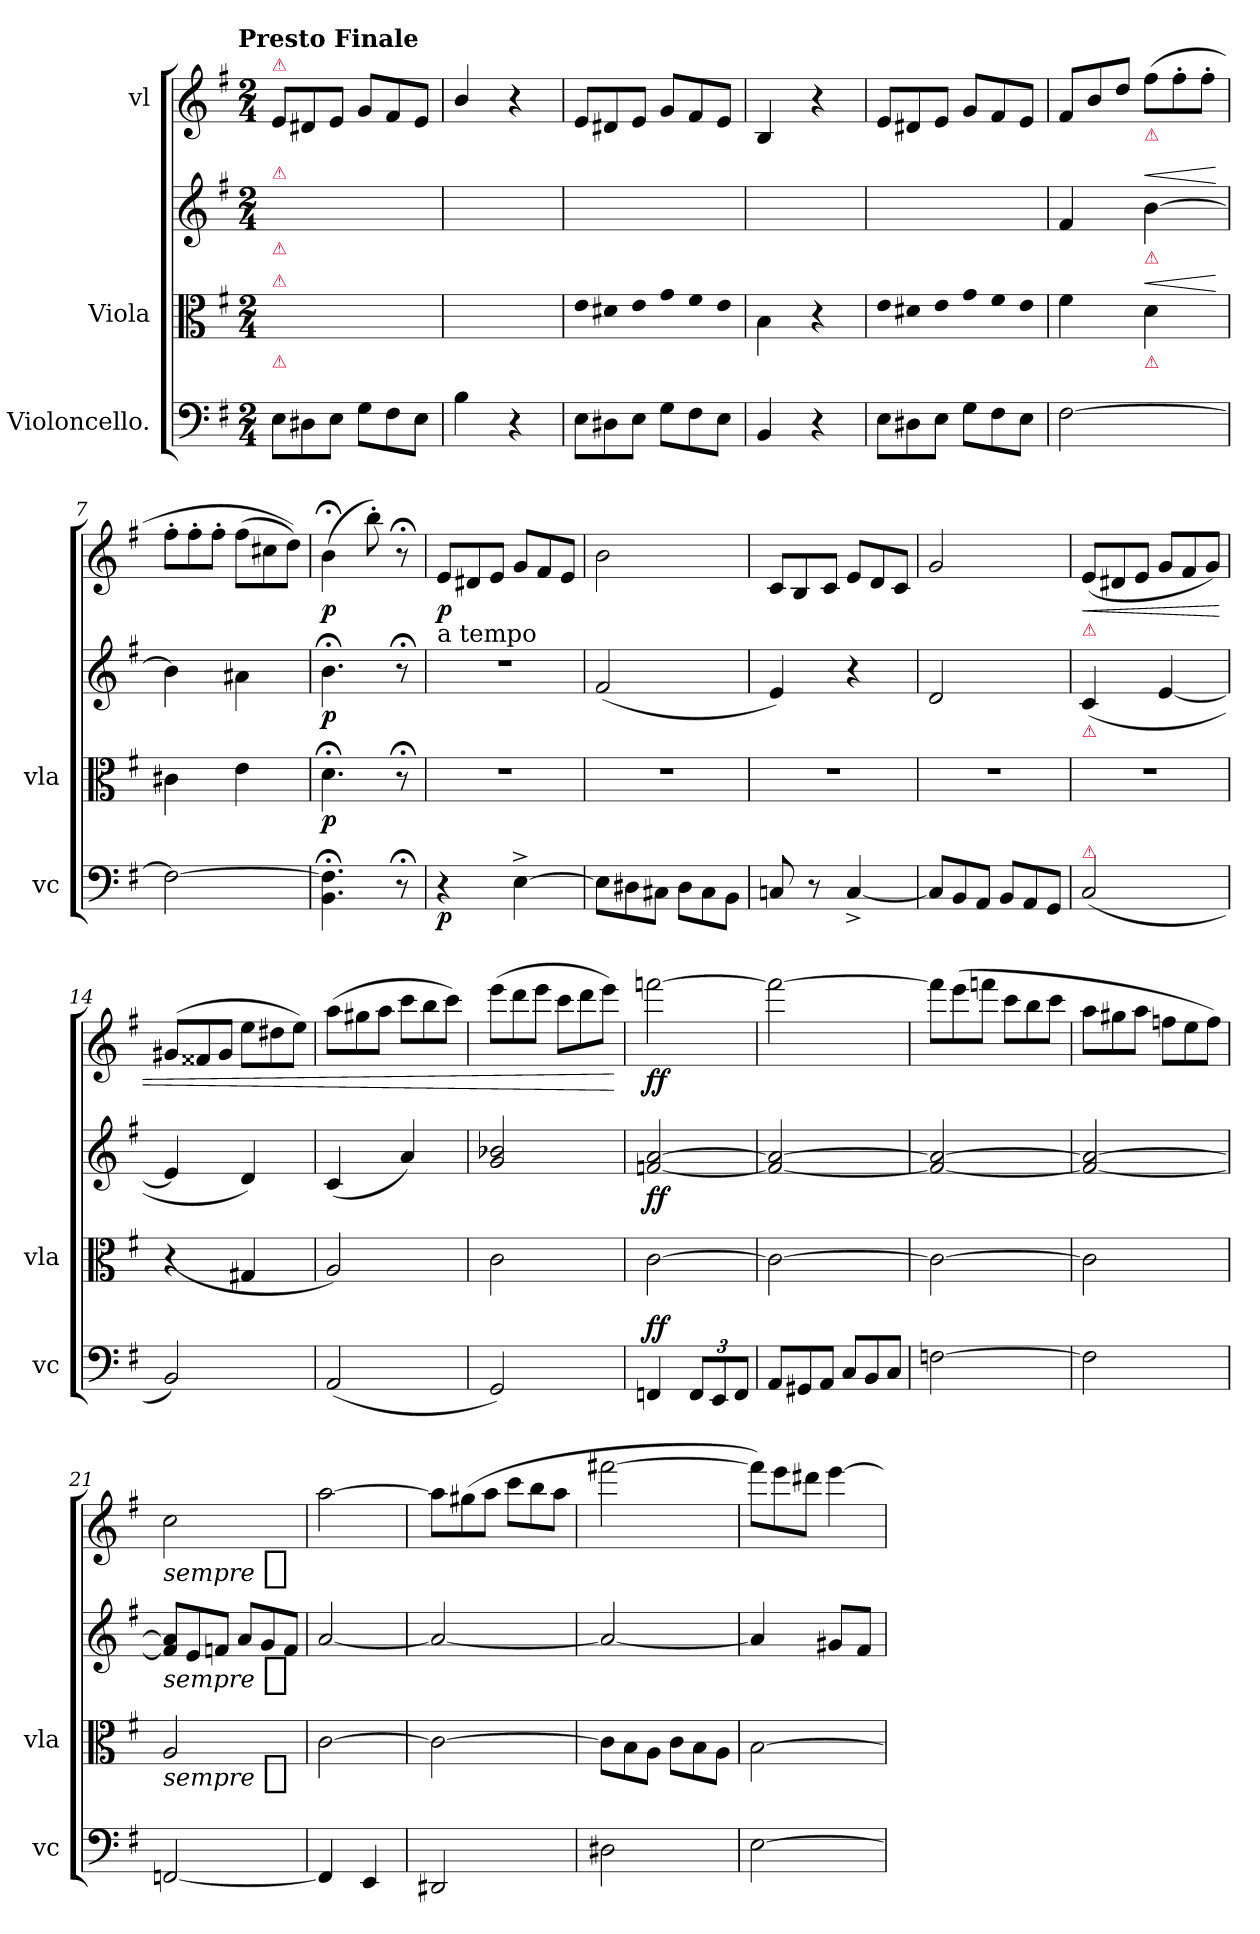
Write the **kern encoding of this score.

**kern	**dynam	**kern	**dynam	**kern	**dynam	**kern	**dynam
*part4	*part4	*part3	*part3	*part2	*part2	*part1	*part1
*staff4	*staff4	*staff3	*staff3	*staff2	*staff2	*staff1	*staff1
*I"Violoncello.	*	*I"Viola	*	*	*	*I"vl	*
*I'vc	*	*I'vla	*	*	*	*	*
*clefF4	*	*clefC3	*	*clefG2	*	*clefG2	*
*k[f#]	*	*k[f#]	*	*k[f#]	*	*k[f#]	*
!!LO:TX:omd:t=Presto Finale
*M2/4	*	*M2/4	*	*M2/4	*	*M2/4	*
*MM184	*	*MM184	*	*MM184	*	*MM184	*
*Xtuplet	*	*Xtuplet	*	*Xtuplet	*	*Xtuplet	*
=1	=1	=1	=1	=1	=1	=1	=1
!	!	!	!	!	!	!LO:TX:a:color=crimson:t=⚠	!
!	!	!	!	!LO:TX:a:color=crimson:t=⚠	!	!	!
!	!	!	!	!LO:TX:b:color=crimson:t=⚠	!	!	!
!	!	!LO:TX:a:color=crimson:t=⚠	!	!	!	!	!
!	!	!LO:TX:b:color=crimson:t=⚠	!	!	!	!	!
12E\L	.	12e\Lyy	.	12e/Lyy	.	12e/L	.
12D#X\	.	12d#X\yy	.	12d#X/yy	.	12d#X/	.
12E\J	.	12e\Jyy	.	12e/Jyy	.	12e/J	.
12G\L	.	12g\Lyy	.	12g/Lyy	.	12g/L	.
12F#\	.	12f#\yy	.	12f#/yy	.	12f#/	.
12E\J	.	12e\Jyy	.	12e/Jyy	.	12e/J	.
=2	=2	=2	=2	=2	=2	=2	=2
4B\	.	4b\yy	.	4b/yy	.	4b/	.
4r	.	4ryy	.	4ryy	.	4r	.
=3	=3	=3	=3	=3	=3	=3	=3
!	!	!LO:N:vis=4	!	!	!	!	!
12E\L	.	12e\	.	12e/Lyy	.	12e/L	.
!	!	!LO:N:vis=4	!	!	!	!	!
12D#X\	.	12d#X\	.	12d#X/yy	.	12d#X/	.
!	!	!LO:N:vis=4	!	!	!	!	!
12E\J	.	12e\	.	12e/Jyy	.	12e/J	.
!	!	!LO:N:vis=4	!	!	!	!	!
12G\L	.	12g\	.	12g/Lyy	.	12g/L	.
!	!	!LO:N:vis=4	!	!	!	!	!
12F#\	.	12f#\	.	12f#/yy	.	12f#/	.
!	!	!LO:N:vis=4	!	!	!	!	!
12E\J	.	12e\	.	12e/Jyy	.	12e/J	.
=4	=4	=4	=4	=4	=4	=4	=4
4BB/	.	4B\	.	4B/yy	.	4B/	.
4r	.	4r	.	4ryy	.	4r	.
=5	=5	=5	=5	=5	=5	=5	=5
!	!	!LO:N:vis=4	!	!	!	!	!
12E\L	.	12e\	.	12e/Lyy	.	12e/L	.
!	!	!LO:N:vis=4	!	!	!	!	!
12D#X\	.	12d#X\	.	12d#X/yy	.	12d#X/	.
!	!	!LO:N:vis=4	!	!	!	!	!
12E\J	.	12e\	.	12e/Jyy	.	12e/J	.
!	!	!LO:N:vis=4	!	!	!	!	!
12G\L	.	12g\	.	12g/Lyy	.	12g/L	.
!	!	!LO:N:vis=4	!	!	!	!	!
12F#\	.	12f#\	.	12f#/yy	.	12f#/	.
!	!	!LO:N:vis=4	!	!	!	!	!
12E\J	.	12e\	.	12e/Jyy	.	12e/J	.
=6	=6	=6	=6	=6	=6	=6	=6
[2F#\	.	4f#\	.	4f#/	.	12f#/L	.
.	.	.	.	.	.	12b/	.
.	.	.	.	.	.	12dd/J	.
!	!	!	!	!	!	!LO:TX:b:color=crimson:t=⚠	!
!	!	!	!	!LO:TX:b:color=crimson:t=⚠	!	!	!
!	!	!LO:TX:b:color=crimson:t=⚠	!	!	!	!	!
!	!	!	!LO:HP:a	!	!LO:HP:a	!	!
.	.	4d\	<	[4b\	<	(12ff#\L	.
.	.	.	.	.	.	12ff#'\	.
.	.	.	.	.	.	12ff#'\J	.
.	.	.	[	.	[	.	.
=7	=7	=7	=7	=7	=7	=7	=7
2F#\_	.	4c#X\	.	4b\]	.	12ff#'\L	.
.	.	.	.	.	.	12ff#'\	.
.	.	.	.	.	.	12ff#'\J	.
.	.	4e\	.	4a#X\	.	(12ff#\L	.
.	.	.	.	.	.	12cc#X\	.
.	.	.	.	.	.	12dd\J))	.
=8	=8	=8	=8	=8	=8	=8	=8
4.BB;<\ 4.F#];<\	.	4.d;<\	p	4.b;<\	p	(4b;<\	p
.	.	.	.	.	.	8bb'\)	.
8r;<	.	8r;<	.	8r;<	.	8r;<	.
=9	=9	=9	=9	=9	=9	=9	=9
!	!	!	!	!	!	!LO:TX:b:t=a tempo	!
4r	p	2r	.	2r	.	12e/L	p
.	.	.	.	.	.	12d#X/	.
.	.	.	.	.	.	12e/J	.
[4E^<\	.	.	.	.	.	12g/L	.
.	.	.	.	.	.	12f#/	.
.	.	.	.	.	.	12e/J	.
=10	=10	=10	=10	=10	=10	=10	=10
12E\L]	.	2r	.	(2f#/	.	2b\	.
12D#X\	.	.	.	.	.	.	.
12C#X\J	.	.	.	.	.	.	.
12D#\L	.	.	.	.	.	.	.
12C#\	.	.	.	.	.	.	.
12BB\J	.	.	.	.	.	.	.
=11	=11	=11	=11	=11	=11	=11	=11
8Cn/	.	2r	.	4e/)	.	12c/L	.
.	.	.	.	.	.	12B/	.
8r	.	.	.	.	.	.	.
.	.	.	.	.	.	12c/J	.
[4C^>/	.	.	.	4r	.	12e/L	.
.	.	.	.	.	.	12d/	.
.	.	.	.	.	.	12c/J	.
=12	=12	=12	=12	=12	=12	=12	=12
12C/L]	.	2r	.	2d/	.	2g/	.
12BB/	.	.	.	.	.	.	.
12AA/J	.	.	.	.	.	.	.
12BB/L	.	.	.	.	.	.	.
12AA/	.	.	.	.	.	.	.
12GG/J	.	.	.	.	.	.	.
=13	=13	=13	=13	=13	=13	=13	=13
!	!	!	!	!	!	!LO:TX:b:color=crimson:t=⚠	!
!	!	!	!	!LO:TX:b:color=crimson:t=⚠	!	!	!
!LO:TX:a:color=crimson:t=⚠	!	!	!	!	!	!	!
!	!	!	!	!	!	!	!LO:HP:b
(>2C/	.	2r	.	(>4c/	.	(>12e/L	<
.	.	.	.	.	.	12d#X/	.
.	.	.	.	.	.	12e/J	.
.	.	.	.	[4e/	.	12g/L	.
.	.	.	.	.	.	12f#/	.
.	.	.	.	.	.	12g/J)	.
=14	=14	=14	=14	=14	=14	=14	=14
2BB/)	.	(>4r	.	4e/]	.	(12g#X/L	.
.	.	.	.	.	.	12f##X/	.
.	.	.	.	.	.	12g#/J	.
.	.	4G#X/	.	4d/)	.	12ee\L	.
.	.	.	.	.	.	12dd#X\	.
.	.	.	.	.	.	12ee\J)	.
=15	=15	=15	=15	=15	=15	=15	=15
(>2AA/	.	2A/)	.	(>4c/	.	(12aa\L	.
.	.	.	.	.	.	12gg#X\	.
.	.	.	.	.	.	12aa\J	.
.	.	.	.	4a/)	.	12ccc\L	.
.	.	.	.	.	.	12bb\	.
.	.	.	.	.	.	12ccc\J)	.
=16	=16	=16	=16	=16	=16	=16	=16
2GG/)	.	2c\	.	2g/ 2b-X/	.	(12eee\L	.
.	.	.	.	.	.	12ddd\	.
.	.	.	.	.	.	12eee\J	.
.	.	.	.	.	.	12ccc\L	.
.	.	.	.	.	.	12ddd\	.
.	.	.	.	.	.	12eee\J)	.
.	.	.	.	.	.	.	[
=17	=17	=17	=17	=17	=17	=17	=17
!	!LO:DY:a	!	!	!	!	!	!
4FFn/	ff	[2c\	.	[2fn/ [2a/	ff	[2fffn\	ff
*tuplet	*	*	*	*	*	*	*
12FF/L	.	.	.	.	.	.	.
12EE/	.	.	.	.	.	.	.
12FF/J	.	.	.	.	.	.	.
=18	=18	=18	=18	=18	=18	=18	=18
*Xtuplet	*	*	*	*	*	*	*
12AA/L	.	2c\_	.	2f_/ 2a_/	.	2fff\_	.
12GG#X/	.	.	.	.	.	.	.
12AA/J	.	.	.	.	.	.	.
12C/L	.	.	.	.	.	.	.
12BB/	.	.	.	.	.	.	.
12C/J	.	.	.	.	.	.	.
=19	=19	=19	=19	=19	=19	=19	=19
[2Fn\	.	2c\_	.	2f_/ 2a_/	.	12fff\L]	.
.	.	.	.	.	.	(12eee\	.
.	.	.	.	.	.	12fffn\J	.
.	.	.	.	.	.	12ccc\L	.
.	.	.	.	.	.	12bb\	.
.	.	.	.	.	.	12ccc\J	.
=20	=20	=20	=20	=20	=20	=20	=20
2F\]	.	2c\]	.	2f_/ 2a_/	.	12aa\L	.
.	.	.	.	.	.	12gg#X\	.
.	.	.	.	.	.	12aa\J	.
.	.	.	.	.	.	12ffn\L	.
.	.	.	.	.	.	12ee\	.
.	.	.	.	.	.	12ff\J)	.
=21	=21	=21	=21	=21	=21	=21	=21
!	!	!	!LO:DY:t=sempre %s	!	!LO:DY:t=sempre %s	!	!LO:DY:t=sempre %s
[2FFn/	.	2A/	ff	12f]/ 12a]/L	ff	2cc\	ff
.	.	.	.	12e/	.	.	.
.	.	.	.	12fn/J	.	.	.
.	.	.	.	12a/L	.	.	.
.	.	.	.	12g/	.	.	.
.	.	.	.	12f/J	.	.	.
=22	=22	=22	=22	=22	=22	=22	=22
4FF/]	.	[2c\	.	[2a/	.	[2aa\	.
4EE/	.	.	.	.	.	.	.
=23	=23	=23	=23	=23	=23	=23	=23
2DD#X/	.	2c\_	.	2a/_	.	12aa\L]	.
.	.	.	.	.	.	(12gg#X\	.
.	.	.	.	.	.	12aa\J	.
.	.	.	.	.	.	12ccc\L	.
.	.	.	.	.	.	12bb\	.
.	.	.	.	.	.	12aa\J	.
=24	=24	=24	=24	=24	=24	=24	=24
2D#X\	.	12c\L]	.	2a/_	.	[2fff#X\	.
.	.	12B\	.	.	.	.	.
.	.	12A\J	.	.	.	.	.
.	.	12c\L	.	.	.	.	.
.	.	12B\	.	.	.	.	.
.	.	12A\J	.	.	.	.	.
=25	=25	=25	=25	=25	=25	=25	=25
[2E\	.	[2B\	.	4a/]	.	12fff#\L])	.
.	.	.	.	.	.	12eee\	.
.	.	.	.	.	.	12ddd#X\J	.
.	.	.	.	8g#X/L	.	[4eee\	.
.	.	.	.	8f#/J	.	.	.
=	=	=	=	=	=	=	=
*-	*-	*-	*-	*-	*-	*-	*-
